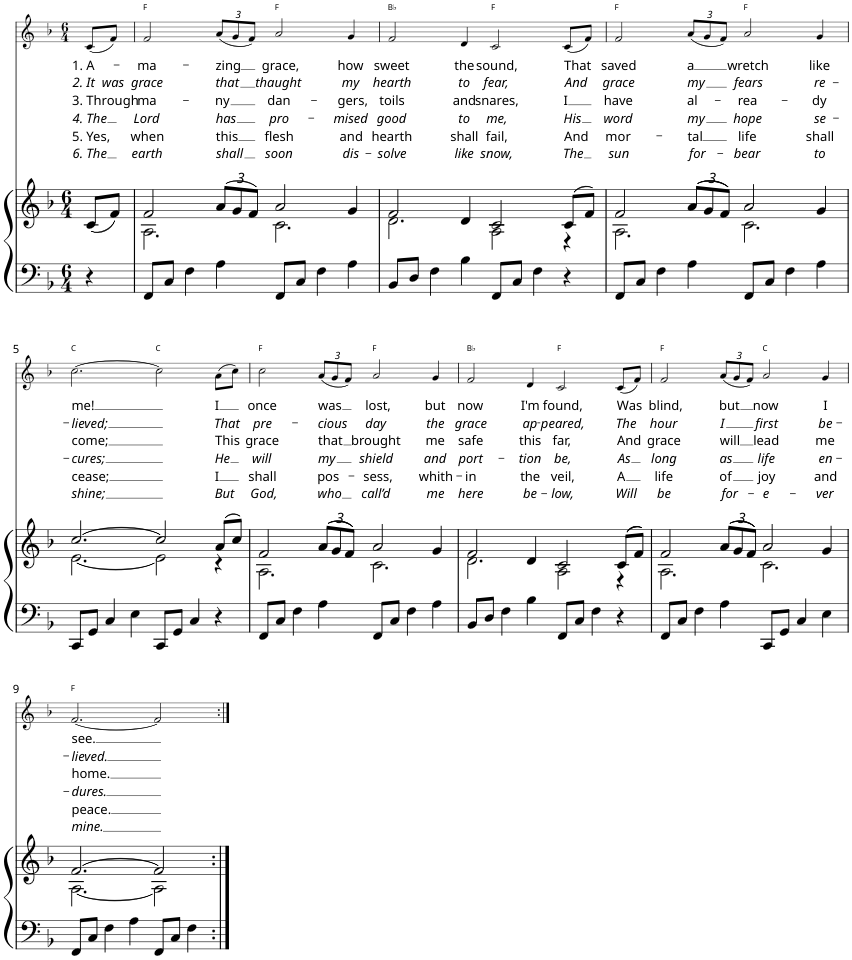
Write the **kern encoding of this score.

**kern	**kern	**kern	**text	**text	**text	**text	**text	**text	**harte
*part2	*part2	*part1	*part1	*part1	*part1	*part1	*part1	*part1	*part1
*staff3	*staff2	*staff1	*staff1	*staff1	*staff1	*staff1	*staff1	*staff1	*
*I"Piano	*	*I"Voice	*	*	*	*	*	*	*
*I'Pno	*	*	*	*	*	*	*	*	*
*	*	*stria5	*	*	*	*	*	*	*
*clefF4	*clefG2	*clefG2	*	*	*	*	*	*	*
*k[b-]	*k[b-]	*k[b-]	*	*	*	*	*	*	*
*M6/4	*M6/4	*M6/4	*	*	*	*	*	*	*
=1	=1	=1	=1	=1	=1	=1	=1	=1	=1
!	!	!	!LO:LY:b	!LO:LY:b	!LO:LY:b	!LO:LY:b	!LO:LY:b	!LO:LY:b	!
4r	(8c/L	(8c/L	1. A-	2. It	3. Through	4. The	5. Yes,	6. The	.
!	!	!	!	!LO:LY:b	!	!	!	!	!
.	8f/J)	8f/J)	.	was	.	.	.	.	.
=2	=2	=2	=2	=2	=2	=2	=2	=2	=2
*	*^	*	*	*	*	*	*	*	*
!	!	!	!	!LO:LY:b	!LO:LY:b	!LO:LY:b	!LO:LY:b	!LO:LY:b	!LO:LY:b	!
8FF/L	2f/	2.A\	2f/	-ma-	grace	ma-	Lord	when	earth	F:maj
8C/J	.	.	.	.	.	.	.	.	.	.
4F\	.	.	.	.	.	.	.	.	.	.
*	*Xbrackettup	*	*Xbrackettup	*	*	*	*	*	*	*
!	!	!	!	!LO:LY:b	!LO:LY:b	!LO:LY:b	!LO:LY:b	!LO:LY:b	!LO:LY:b	!
4A\	(12a/L	.	(12a/L	-zing	that	-ny	has	this	shall	.
.	12g/	.	12g/	.	.	.	.	.	.	.
.	12f/J)	.	12f/J)	.	.	.	.	.	.	.
!	!	!	!	!LO:LY:b	!LO:LY:b	!LO:LY:b	!LO:LY:b	!LO:LY:b	!LO:LY:b	!
8FF/L	2a/	2.c\	2a/	grace,	thaught	dan-	pro-	flesh	soon	F:maj
8C/J	.	.	.	.	.	.	.	.	.	.
4F\	.	.	.	.	.	.	.	.	.	.
!	!	!	!	!LO:LY:b	!LO:LY:b	!LO:LY:b	!LO:LY:b	!LO:LY:b	!LO:LY:b	!
4A\	4g/	.	4g/	how	my	-gers,	-mised	and	dis-	.
=3	=3	=3	=3	=3	=3	=3	=3	=3	=3	=3
!	!	!	!	!LO:LY:b	!LO:LY:b	!LO:LY:b	!LO:LY:b	!LO:LY:b	!LO:LY:b	!
8BB-/L	2f/	2.d\	2f/	sweet	hearth	toils	good	hearth	-solve	Bb:maj
8D/J	.	.	.	.	.	.	.	.	.	.
4F\	.	.	.	.	.	.	.	.	.	.
!	!	!	!	!LO:LY:b	!LO:LY:b	!LO:LY:b	!LO:LY:b	!LO:LY:b	!LO:LY:b	!
4B-\	4d/	.	4d/	the	to	and	to	shall	like	.
!	!	!	!	!LO:LY:b	!LO:LY:b	!LO:LY:b	!LO:LY:b	!LO:LY:b	!LO:LY:b	!
8FF/L	2c/	2A\	2c/	sound,	fear,	snares,	me,	fail,	snow,	F:maj
8C/J	.	.	.	.	.	.	.	.	.	.
4F\	.	.	.	.	.	.	.	.	.	.
!	!	!	!	!LO:LY:b	!LO:LY:b	!LO:LY:b	!LO:LY:b	!LO:LY:b	!LO:LY:b	!
4r	(8c/L	4r	(8c/L	That	And	I	His	And	The	.
.	8f/J)	.	8f/J)	.	.	.	.	.	.	.
=4	=4	=4	=4	=4	=4	=4	=4	=4	=4	=4
!	!	!	!	!LO:LY:b	!LO:LY:b	!LO:LY:b	!LO:LY:b	!LO:LY:b	!LO:LY:b	!
8FF/L	2f/	2.A\	2f/	saved	grace	have	word	mor-	sun	F:maj
8C/J	.	.	.	.	.	.	.	.	.	.
4F\	.	.	.	.	.	.	.	.	.	.
!	!	!	!	!LO:LY:b	!LO:LY:b	!LO:LY:b	!LO:LY:b	!LO:LY:b	!LO:LY:b	!
4A\	((12a/L	.	(12a/L	a	my	al-	my	-tal	for-	.
.	12g/	.	12g/	.	.	.	.	.	.	.
.	12f/J))	.	12f/J)	.	.	.	.	.	.	.
!	!	!	!	!LO:LY:b	!LO:LY:b	!LO:LY:b	!LO:LY:b	!LO:LY:b	!LO:LY:b	!
8FF/L	2a/	2.c\	2a/	wretch	fears	-rea-	hope	life	-bear	F:maj
8C/J	.	.	.	.	.	.	.	.	.	.
4F\	.	.	.	.	.	.	.	.	.	.
!	!	!	!	!LO:LY:b	!LO:LY:b	!LO:LY:b	!LO:LY:b	!LO:LY:b	!LO:LY:b	!
4A\	4g/	.	4g/	like	re-	-dy	se-	shall	to	.
!!LO:LB:g=z
=5	=5	=5	=5	=5	=5	=5	=5	=5	=5	=5
!	!	!	!	!LO:LY:b	!LO:LY:b	!LO:LY:b	!LO:LY:b	!LO:LY:b	!LO:LY:b	!
8CC/L	[2.cc/	[2.e\	[2.cc\	me!	-lieved;	come;	-cures;	cease;	shine;	C:maj
8GG/J	.	.	.	.	.	.	.	.	.	.
4C/	.	.	.	.	.	.	.	.	.	.
4E\	.	.	.	.	.	.	.	.	.	.
8CC/L	2cc/]	2e\]	2cc\]	.	.	.	.	.	.	C:maj
8GG/J	.	.	.	.	.	.	.	.	.	.
4C/	.	.	.	.	.	.	.	.	.	.
!	!	!	!	!LO:LY:b	!LO:LY:b	!LO:LY:b	!LO:LY:b	!LO:LY:b	!LO:LY:b	!
4r	(8a/L	4r	(8a\L	I	That	This	He	I	But	.
.	8cc/J)	.	8cc\J)	.	.	.	.	.	.	.
=6	=6	=6	=6	=6	=6	=6	=6	=6	=6	=6
!	!	!	!	!LO:LY:b	!LO:LY:b	!LO:LY:b	!LO:LY:b	!LO:LY:b	!LO:LY:b	!
8FF/L	2f/	2.A\	2cc\	once	pre-	grace	will	shall	God,	F:maj
8C/J	.	.	.	.	.	.	.	.	.	.
4F\	.	.	.	.	.	.	.	.	.	.
!	!	!	!	!LO:LY:b	!LO:LY:b	!LO:LY:b	!LO:LY:b	!LO:LY:b	!LO:LY:b	!
4A\	((12a/L	.	(12a/L	was	-cious	that	my	pos-	who	.
.	12g/	.	12g/	.	.	.	.	.	.	.
.	12f/J))	.	12f/J)	.	.	.	.	.	.	.
!	!	!	!	!LO:LY:b	!LO:LY:b	!LO:LY:b	!LO:LY:b	!LO:LY:b	!LO:LY:b	!
8FF/L	2a/	2.c\	2a/	lost,	day	brought	shield	-sess,	call’d	F:maj
8C/J	.	.	.	.	.	.	.	.	.	.
4F\	.	.	.	.	.	.	.	.	.	.
!	!	!	!	!LO:LY:b	!LO:LY:b	!LO:LY:b	!LO:LY:b	!LO:LY:b	!LO:LY:b	!
4A\	4g/	.	4g/	but	the	me	and	whith-	me	.
=7	=7	=7	=7	=7	=7	=7	=7	=7	=7	=7
!	!	!	!	!LO:LY:b	!LO:LY:b	!LO:LY:b	!LO:LY:b	!LO:LY:b	!LO:LY:b	!
8BB-/L	2f/	2.d\	2f/	now	grace	safe	port-	-in	here	Bb:maj
8D/J	.	.	.	.	.	.	.	.	.	.
4F\	.	.	.	.	.	.	.	.	.	.
!	!	!	!	!LO:LY:b	!LO:LY:b	!LO:LY:b	!LO:LY:b	!LO:LY:b	!LO:LY:b	!
4B-\	4d/	.	4d/	I'm	ap-	this	-tion	the	be-	.
!	!	!	!	!LO:LY:b	!LO:LY:b	!LO:LY:b	!LO:LY:b	!LO:LY:b	!LO:LY:b	!
8FF/L	2c/	2A\	2c/	found,	-peared,	far,	be,	veil,	-low,	F:maj
8C/J	.	.	.	.	.	.	.	.	.	.
4F\	.	.	.	.	.	.	.	.	.	.
!	!	!	!	!LO:LY:b	!LO:LY:b	!LO:LY:b	!LO:LY:b	!LO:LY:b	!LO:LY:b	!
4r	((8c/L	4r	(8c/L	Was	The	And	As	A	Will	.
.	8f/J))	.	8f/J)	.	.	.	.	.	.	.
=8	=8	=8	=8	=8	=8	=8	=8	=8	=8	=8
!	!	!	!	!LO:LY:b	!LO:LY:b	!LO:LY:b	!LO:LY:b	!LO:LY:b	!LO:LY:b	!
8FF/L	2f/	2.A\	2f/	blind,	hour	grace	long	life	be	F:maj
8C/J	.	.	.	.	.	.	.	.	.	.
4F\	.	.	.	.	.	.	.	.	.	.
!	!	!	!	!LO:LY:b	!LO:LY:b	!LO:LY:b	!LO:LY:b	!LO:LY:b	!LO:LY:b	!
4A\	((12a/L	.	(12a/L	but	I	will	as	of	for-	.
.	12g/	.	12g/	.	.	.	.	.	.	.
.	12f/J))	.	12f/J)	.	.	.	.	.	.	.
!	!	!	!	!LO:LY:b	!LO:LY:b	!LO:LY:b	!LO:LY:b	!LO:LY:b	!LO:LY:b	!
8CC/L	2a/	2.c\	2a/	now	first	lead	life	joy	-e-	C:maj
8GG/J	.	.	.	.	.	.	.	.	.	.
4C/	.	.	.	.	.	.	.	.	.	.
!	!	!	!	!LO:LY:b	!LO:LY:b	!LO:LY:b	!LO:LY:b	!LO:LY:b	!LO:LY:b	!
4E\	4g/	.	4g/	I	be-	me	en-	and	-ver	.
!!LO:LB:g=z
=9	=9	=9	=9	=9	=9	=9	=9	=9	=9	=9
!	!	!	!	!LO:LY:b	!LO:LY:b	!LO:LY:b	!LO:LY:b	!LO:LY:b	!LO:LY:b	!
8FF/L	[2.f/	[2.A\	[2.f/	see.	-lieved.	home.	-dures.	peace.	mine.	F:maj
8C/J	.	.	.	.	.	.	.	.	.	.
4F\	.	.	.	.	.	.	.	.	.	.
4A\	.	.	.	.	.	.	.	.	.	.
8FF/L	2f/]	2A\]	2f/]	.	.	.	.	.	.	.
8C/J	.	.	.	.	.	.	.	.	.	.
4F\	.	.	.	.	.	.	.	.	.	.
*	*v	*v	*	*	*	*	*	*	*	*
=:|!	=:|!	=:|!	=:|!	=:|!	=:|!	=:|!	=:|!	=:|!	=:|!
*-	*-	*-	*-	*-	*-	*-	*-	*-	*-
